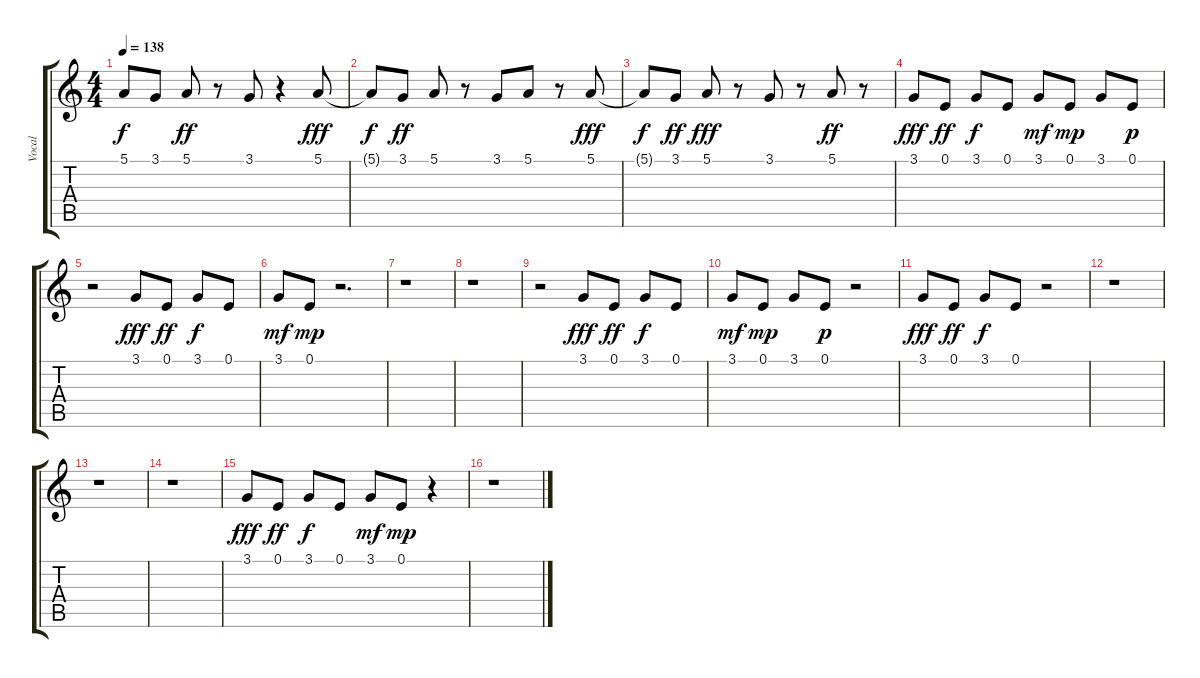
\track ("Vocal" "Vocal") {instrument tangoaccordion}
\staff {score tabs}
\tuning (E4 B3 G3 D3 A2 E2) {hide}
\ts (4 4)
\tempo 138
\clef g2
\ks c
5.1{t}.8{dy f} 3.1.8 5.1.8{dy ff} r.8 3.1.8 r.4 5.1.8{dy fff} |
5.1{t}.8{dy f} 3.1.8{dy ff} 5.1.8 r.8 3.1.8 5.1.8 r.8 5.1.8{dy fff} |
5.1{t}.8{dy f} 3.1.8{dy ff} 5.1.8{dy fff} r.8 3.1.8 r.8 5.1.8{dy ff} r.8 |
3.1.8{dy fff} 0.1.8{dy ff} 3.1.8{dy f} 0.1.8 3.1.8{dy mf} 0.1.8{dy mp} 3.1.8 0.1.8{dy p} |
r.2 3.1.8{dy fff} 0.1.8{dy ff} 3.1.8{dy f} 0.1.8 |
3.1.8{dy mf} 0.1.8{dy mp} r.2{d} |
r.1 |
r.1 |
r.2 3.1.8{dy fff} 0.1.8{dy ff} 3.1.8{dy f} 0.1.8 |
3.1.8{dy mf} 0.1.8{dy mp} 3.1.8 0.1.8{dy p} r.2 |
3.1.8{dy fff} 0.1.8{dy ff} 3.1.8{dy f} 0.1.8 r.2 |
r.1 |
r.1 |
r.1 |
3.1.8{dy fff} 0.1.8{dy ff} 3.1.8{dy f} 0.1.8 3.1.8{dy mf} 0.1.8{dy mp} r.4 |
r.1
